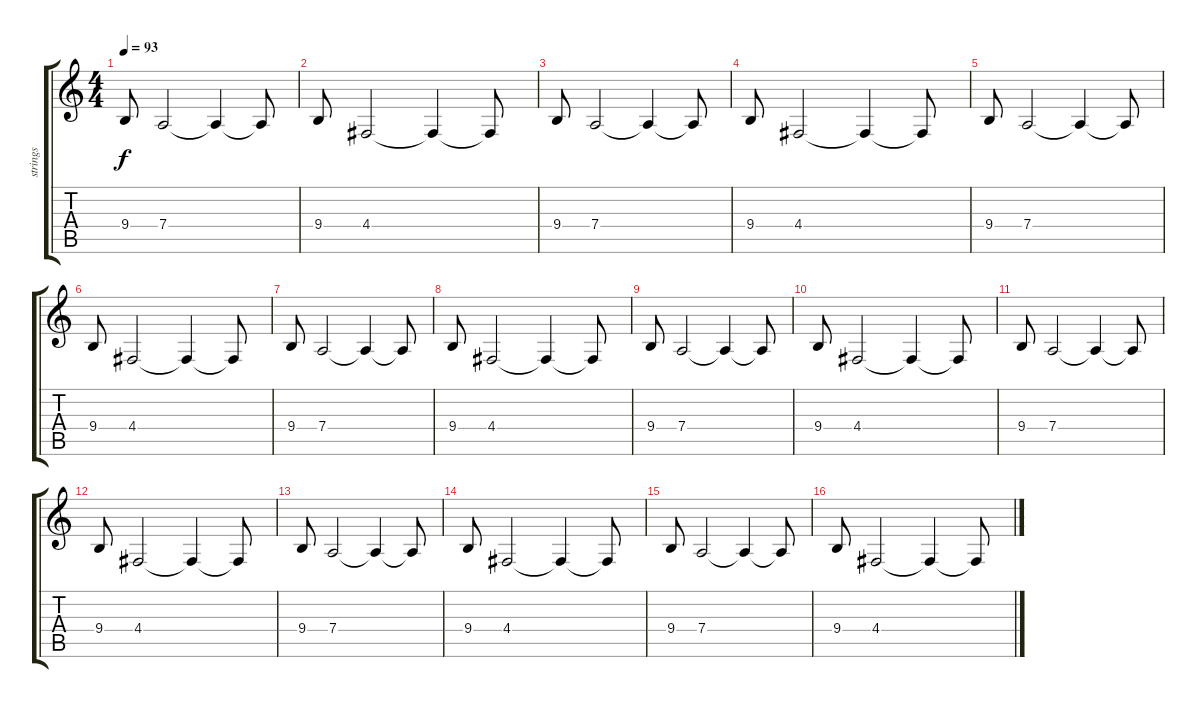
\track ("strings" "strings") {instrument violin}
\staff {score tabs}
\tuning (E4 B3 G3 D3 A2 E2) {hide}
\ts (4 4)
\tempo 93
\clef g2
\ks c
9.4.8{dy f} 7.4.2 7.4{t}.4 7.4{t}.8 |
9.4.8 4.4.2 4.4{t}.4 4.4{t}.8 |
9.4.8 7.4.2 7.4{t}.4 7.4{t}.8 |
9.4.8 4.4.2 4.4{t}.4 4.4{t}.8 |
9.4.8 7.4.2 7.4{t}.4 7.4{t}.8 |
9.4.8 4.4.2 4.4{t}.4 4.4{t}.8 |
9.4.8 7.4.2 7.4{t}.4 7.4{t}.8 |
9.4.8 4.4.2 4.4{t}.4 4.4{t}.8 |
9.4.8 7.4.2 7.4{t}.4 7.4{t}.8 |
9.4.8 4.4.2 4.4{t}.4 4.4{t}.8 |
9.4.8 7.4.2 7.4{t}.4 7.4{t}.8 |
9.4.8 4.4.2 4.4{t}.4 4.4{t}.8 |
9.4.8 7.4.2 7.4{t}.4 7.4{t}.8 |
9.4.8 4.4.2 4.4{t}.4 4.4{t}.8 |
9.4.8 7.4.2 7.4{t}.4 7.4{t}.8 |
9.4.8 4.4.2 4.4{t}.4 4.4{t}.8
